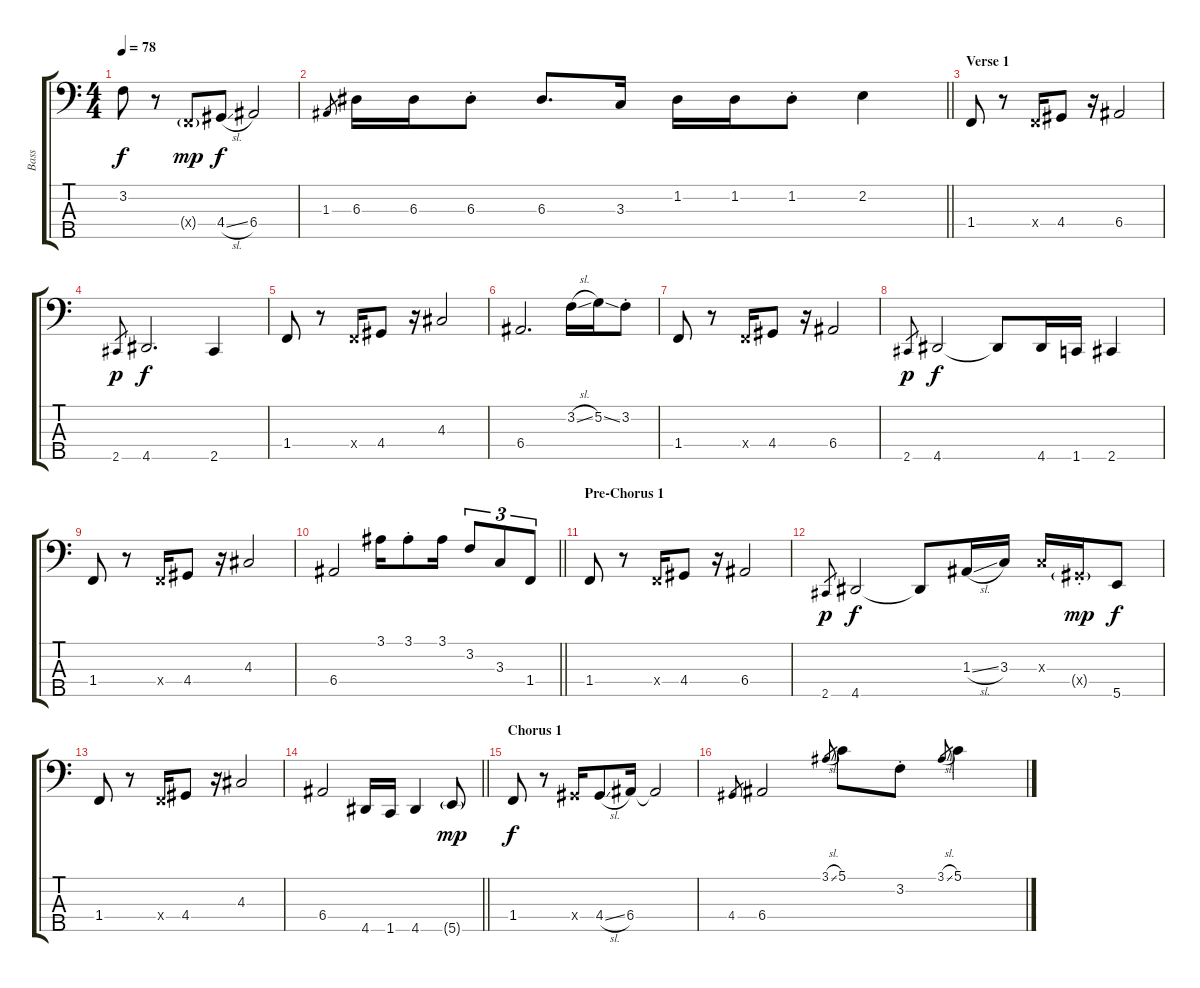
\track ("Bass" "Bass") {instrument electricbassfinger}
\staff {score tabs}
\tuning (G2 D2 A1 E1 B0) {hide}
\ts (4 4)
\tempo 78
\clef f4
\ks c
3.2.8{dy f} r.8 1.4{g x}.8{dy mp} 4.4{sl}.8{dy f} 6.4.2 |
\barLineRight lightlight
1.3.8{gr} 6.3.16 6.3.16 6.3{st}.8 6.3.8{d} 3.3.16 1.2.16 1.2.16 1.2{st}.8 2.2.4 |
\section ("" "Verse 1")
1.4.8 r.8 1.4{x}.16 4.4.8 r.16 6.4.2 |
2.5.8{gr dy p} 4.5.2{d dy f} 2.5.4 |
1.4.8 r.8 1.4{x}.16 4.4.8 r.16 4.3.2 |
6.4.2{d} 3.2{sl}.16 5.2{ss}.16 3.2{st}.8 |
1.4.8 r.8 1.4{x}.16 4.4.8 r.16 6.4.2 |
2.5.8{gr dy p} 4.5.2{dy f} 4.5{t}.8 4.5.16 1.5.16 2.5.4 |
1.4.8 r.8 1.4{x}.16 4.4.8 r.16 4.3.2 |
\barLineRight lightlight
6.4.2 3.1.16 3.1{st}.8 3.1.16 3.2.8{tu (3 2)} 3.3.8{tu (3 2)} 1.4.8{tu (3 2)} |
\section ("" "Pre-Chorus 1")
1.4.8 r.8 1.4{x}.16 4.4.8 r.16 6.4.2 |
2.5.8{gr dy p} 4.5.2{dy f} 4.5{t}.8 1.3{sl}.16 3.3.16 3.3{x}.16 4.4{g st x}.16{dy mp} 5.5.8{dy f} |
1.4.8 r.8 1.4{x}.16 4.4.8 r.16 4.3.2 |
\barLineRight lightlight
6.4.2 4.5.16 1.5.16 4.5.4 5.5{g}.8{dy mp} |
\section ("" "Chorus 1")
1.4.8{dy f} r.8 4.4{x}.16 4.4{sl}.8 6.4.16 6.4{t}.2 |
4.4.8{gr} 6.4.2 3.1{sl}.8{gr} 5.1.8 3.2{st}.8 3.1{sl}.8{gr} 5.1.4
